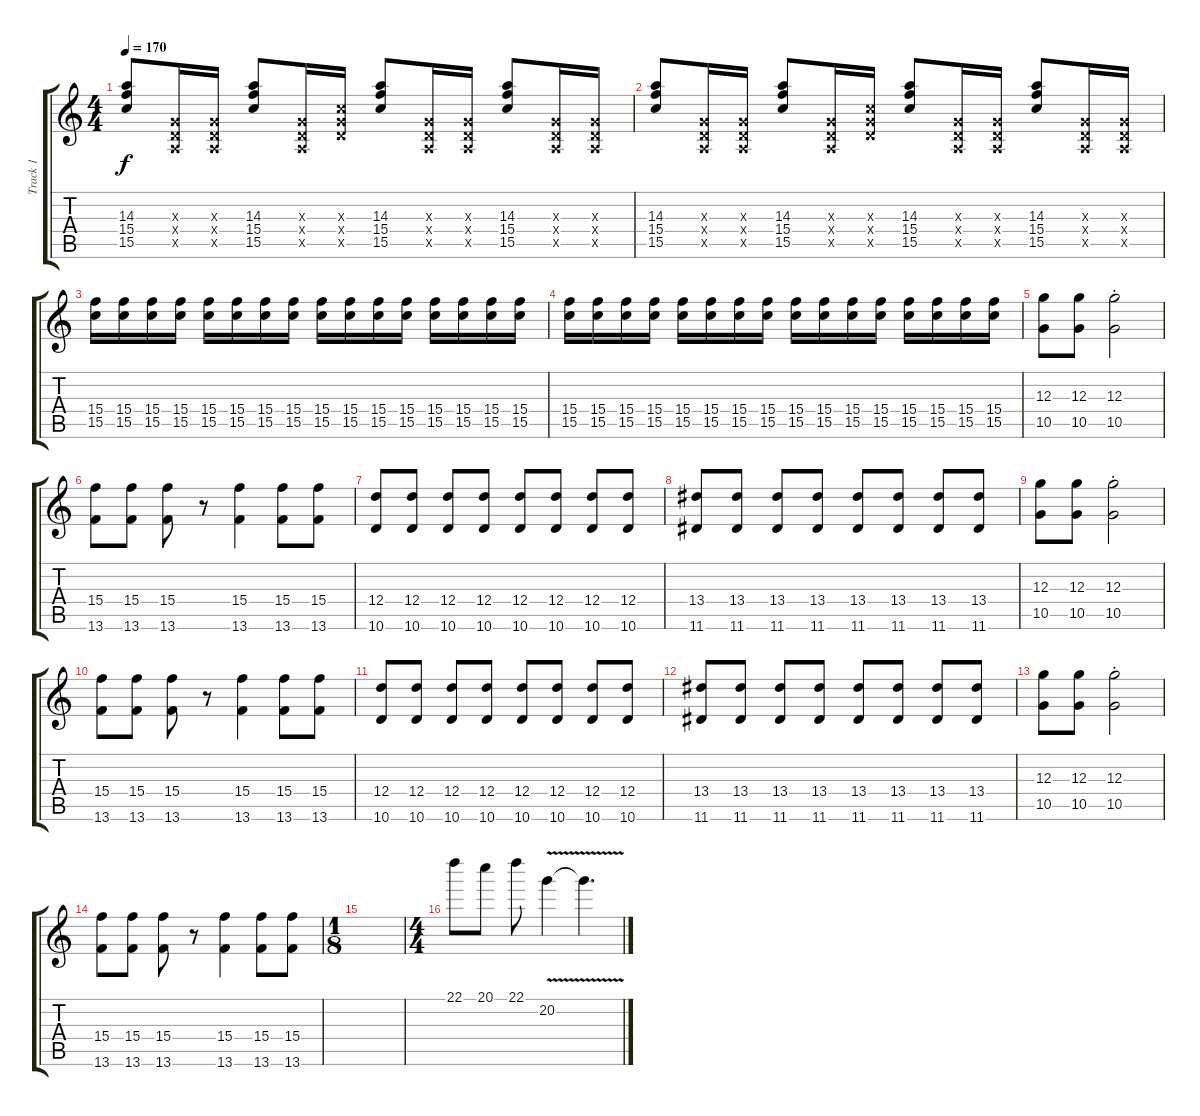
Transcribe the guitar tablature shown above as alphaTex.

\track ("Track 1" "Track 1") {instrument overdrivenguitar}
\staff {score tabs}
\tuning (E4 B3 G3 D3 A2 E2) {hide}
\ts (4 4)
\tempo 170
\clef g2
\ks c
(14.3 15.4 15.5).8{dy f} (0.3{x} 0.4{x} 0.5{x}).16 (0.3{x} 0.4{x} 0.5{x}).16 (14.3 15.4 15.5).8 (0.3{x} 0.4{x} 0.5{x}).16 (0.3{x} 0.4{x} 15.5{x}).16 (14.3 15.4 15.5).8 (0.3{x} 0.4{x} 0.5{x}).16 (0.3{x} 0.4{x} 0.5{x}).16 (14.3 15.4 15.5).8 (0.3{x} 0.4{x} 0.5{x}).16 (0.3{x} 0.4{x} 0.5{x}).16 |
(14.3 15.4 15.5).8 (0.3{x} 0.4{x} 0.5{x}).16 (0.3{x} 0.4{x} 0.5{x}).16 (14.3 15.4 15.5).8 (0.3{x} 0.4{x} 0.5{x}).16 (0.3{x} 0.4{x} 15.5{x}).16 (14.3 15.4 15.5).8 (0.3{x} 0.4{x} 0.5{x}).16 (0.3{x} 0.4{x} 0.5{x}).16 (14.3 15.4 15.5).8 (0.3{x} 0.4{x} 0.5{x}).16 (0.3{x} 0.4{x} 0.5{x}).16 |
(15.4 15.5).16 (15.4 15.5).16 (15.4 15.5).16 (15.4 15.5).16 (15.4 15.5).16 (15.4 15.5).16 (15.4 15.5).16 (15.4 15.5).16 (15.4 15.5).16 (15.4 15.5).16 (15.4 15.5).16 (15.4 15.5).16 (15.4 15.5).16 (15.4 15.5).16 (15.4 15.5).16 (15.4 15.5).16 |
(15.4 15.5).16 (15.4 15.5).16 (15.4 15.5).16 (15.4 15.5).16 (15.4 15.5).16 (15.4 15.5).16 (15.4 15.5).16 (15.4 15.5).16 (15.4 15.5).16 (15.4 15.5).16 (15.4 15.5).16 (15.4 15.5).16 (15.4 15.5).16 (15.4 15.5).16 (15.4 15.5).16 (15.4 15.5).16 |
(12.3 10.5).8 (12.3 10.5).8 (12.3{st} 10.5{st}).2 |
(15.4 13.6).8 (15.4 13.6).8 (15.4 13.6).8 r.8 (15.4 13.6).4 (15.4 13.6).8 (15.4 13.6).8 |
(12.4 10.6).8 (12.4 10.6).8 (12.4 10.6).8 (12.4 10.6).8 (12.4 10.6).8 (12.4 10.6).8 (12.4 10.6).8 (12.4 10.6).8 |
(13.4 11.6).8 (13.4 11.6).8 (13.4 11.6).8 (13.4 11.6).8 (13.4 11.6).8 (13.4 11.6).8 (13.4 11.6).8 (13.4 11.6).8 |
(12.3 10.5).8 (12.3 10.5).8 (12.3{st} 10.5{st}).2 |
(15.4 13.6).8 (15.4 13.6).8 (15.4 13.6).8 r.8 (15.4 13.6).4 (15.4 13.6).8 (15.4 13.6).8 |
(12.4 10.6).8 (12.4 10.6).8 (12.4 10.6).8 (12.4 10.6).8 (12.4 10.6).8 (12.4 10.6).8 (12.4 10.6).8 (12.4 10.6).8 |
(13.4 11.6).8 (13.4 11.6).8 (13.4 11.6).8 (13.4 11.6).8 (13.4 11.6).8 (13.4 11.6).8 (13.4 11.6).8 (13.4 11.6).8 |
(12.3 10.5).8 (12.3 10.5).8 (12.3{st} 10.5{st}).2 |
(15.4 13.6).8 (15.4 13.6).8 (15.4 13.6).8 r.8 (15.4 13.6).4 (15.4 13.6).8 (15.4 13.6).8 |
\ts (1 8)
|
\ts (4 4)
22.1.8 20.1.8 22.1.8 20.2{v}.4 20.2{t}.4{d}
